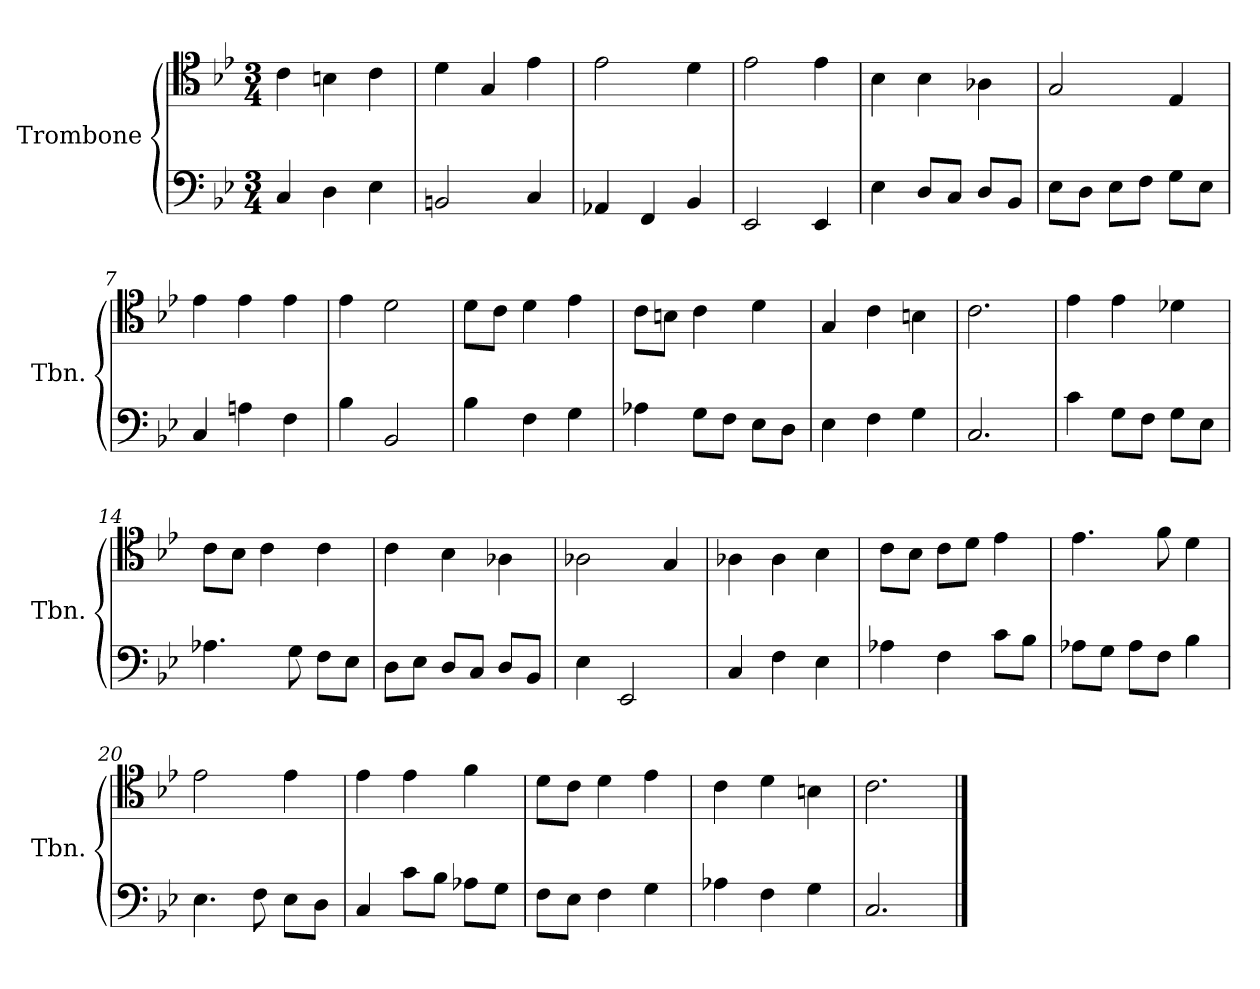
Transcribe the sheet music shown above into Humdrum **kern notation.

**kern	**kern
*part2	*part1
*staff2	*staff1
*I"Trombone	*I"Trombone
*I'Tbn.	*I'Tbn.
*clefF4	*clefC4
*k[b-e-]	*k[b-e-]
*M3/4	*M3/4
*MM60	*MM60
=1	=1
4C/	4c\
4D\	4Bn\
4E-\	4c\
=2	=2
2BBn/	4d\
.	4G/
4C/	4e-\
=3	=3
4AA-X/	2e-\
4FF/	.
4BB-/	4d\
=4	=4
2EE-/	2e-\
4EE-/	4e-\
=5	=5
4E-\	4B-\
8D/L	4B-\
8C/J	.
8D/L	4A-X\
8BB-/J	.
=6	=6
8E-\L	2G/
8D\J	.
8E-\L	.
8F\J	.
8G\L	4E-/
8E-\J	.
!!LO:LB:g=z
=7	=7
4C/	4e-\
4An\	4e-\
4F\	4e-\
=8	=8
4B-\	4e-\
2BB-/	2d\
=9	=9
4B-\	8d\L
.	8c\J
4F\	4d\
4G\	4e-\
=10	=10
4A-X\	8c\L
.	8Bn\J
8G\L	4c\
8F\J	.
8E-\L	4d\
8D\J	.
=11	=11
4E-\	4G/
4F\	4c\
4G\	4Bn\
=12	=12
2.C/	2.c\
!!LO:LB:g=z
=13	=13
4c\	4e-\
8G\L	4e-\
8F\J	.
8G\L	4d-X\
8E-\J	.
=14	=14
4.A-X\	8c\L
.	8B-\J
.	4c\
8G\	.
8F\L	4c\
8E-\J	.
=15	=15
8D\L	4c\
8E-\J	.
8D/L	4B-\
8C/J	.
8D/L	4A-X\
8BB-/J	.
=16	=16
4E-\	2A-X\
2EE-/	.
.	4G/
=17	=17
4C/	4A-X\
4F\	4A-\
4E-\	4B-\
=18	=18
4A-X\	8c\L
.	8B-\J
4F\	8c\L
.	8d\J
8c\L	4e-\
8B-\J	.
!!LO:LB:g=z
=19	=19
8A-X\L	4.e-\
8G\J	.
8A-\L	.
8F\J	8f\
4B-\	4d\
=20	=20
4.E-\	2e-\
8F\	.
8E-\L	4e-\
8D\J	.
=21	=21
4C/	4e-\
8c\L	4e-\
8B-\J	.
8A-X\L	4f\
8G\J	.
=22	=22
8F\L	8d\L
8E-\J	8c\J
4F\	4d\
4G\	4e-\
=23	=23
4A-X\	4c\
4F\	4d\
4G\	4Bn\
=24	=24
2.C/	2.c\
==	==
*-	*-
